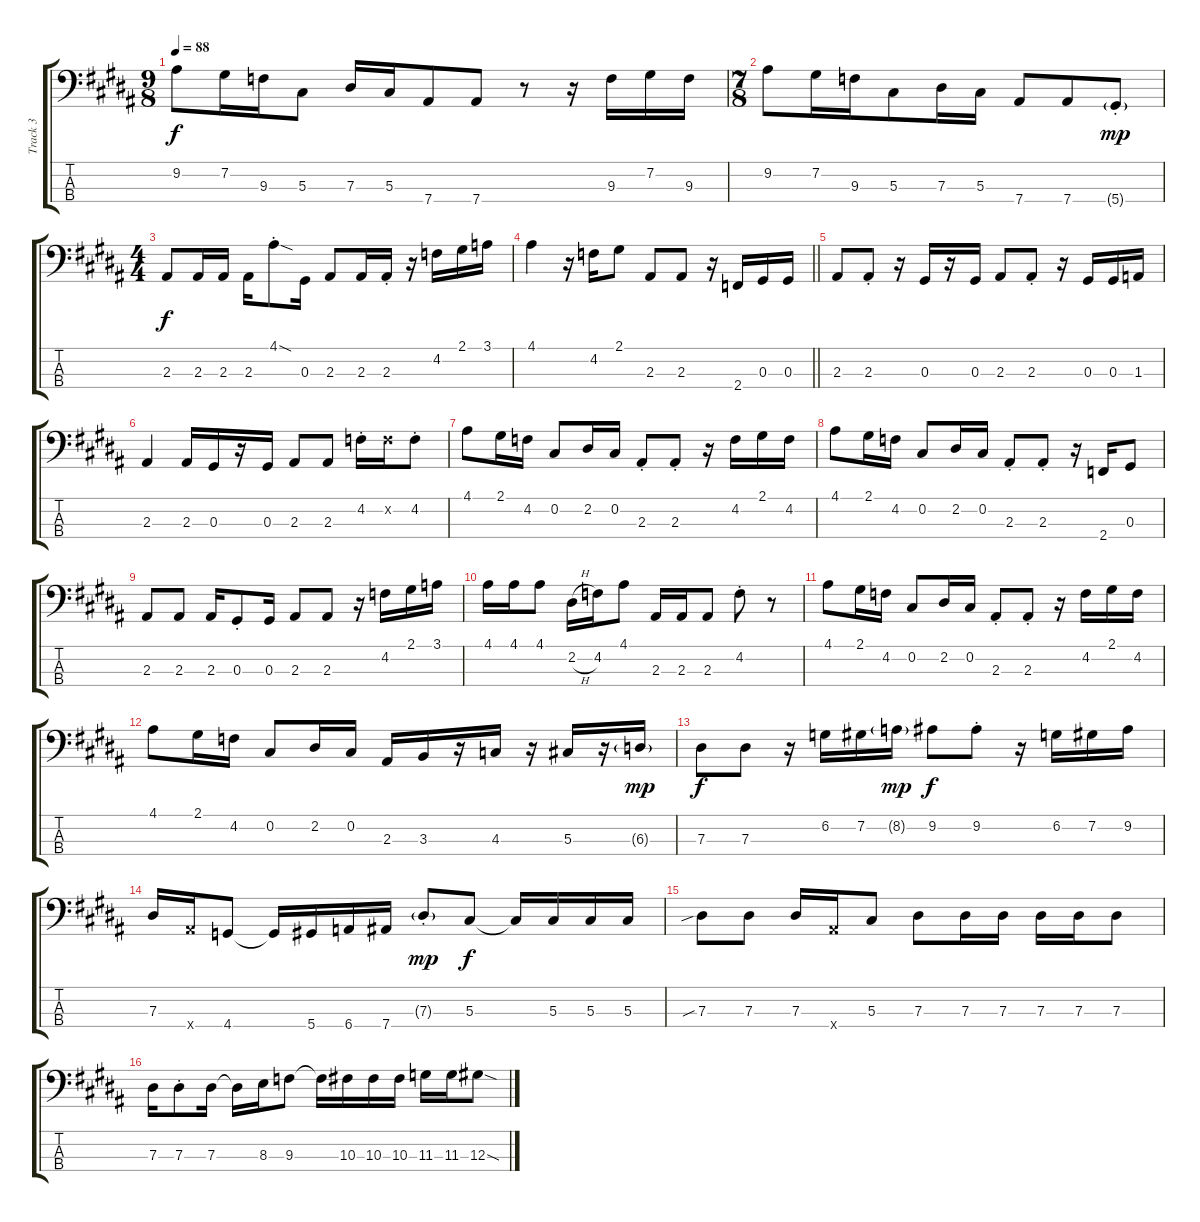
\track ("Track 3" "Track 3") {instrument electricbassfinger}
\staff {score tabs}
\tuning (Gb2 Db2 Ab1 Eb1) {hide}
\ts (9 8)
\tempo 88
\clef f4
\ks b
9.2.8{dy f} 7.2.16 9.3.16 5.3.8 7.3.16 5.3.16 7.4.8 7.4.8 r.8 r.16 9.3.16 7.2.16 9.3.16 |
\ts (7 8)
9.2.8 7.2.16 9.3.16 5.3.8 7.3.16 5.3.16 7.4.8 7.4.8 5.4{g st}.8{dy mp} |
\ts (4 4)
2.3.8{dy f} 2.3.16 2.3.16 2.3.16 4.1{sod st}.8 0.3.16 2.3.8 2.3.16 2.3{st}.16 r.16 4.2.16 2.1.16 3.1.16 |
\barLineRight lightlight
4.1.4 r.16 4.2.16 2.1.8 2.3.8 2.3.8 r.16 2.4.16 0.3.16 0.3.16 |
2.3.8 2.3{st}.8 r.16 0.3.16 r.16 0.3.16 2.3.8 2.3{st}.8 r.16 0.3.16 0.3.16 1.3.16 |
2.3.4 2.3.16 0.3.16 r.16 0.3.16 2.3.8 2.3.8 4.2{st}.16 4.2{x}.16 4.2{st}.8 |
4.1.8 2.1.16 4.2.16 0.2.8 2.2.16 0.2.16 2.3{st}.8 2.3{st}.8 r.16 4.2.16 2.1.16 4.2.16 |
4.1.8 2.1.16 4.2.16 0.2.8 2.2.16 0.2.16 2.3{st}.8 2.3{st}.8 r.16 2.4.16 0.3.8 |
2.3.8 2.3.8 2.3.16 0.3{st}.8 0.3.16 2.3.8 2.3.8 r.16 4.2.16 2.1.16 3.1.16 |
4.1.16 4.1.16 4.1.8 2.2{h}.16 4.2.16 4.1.8 2.3.16 2.3.16 2.3.8 4.2{st}.8 r.8 |
4.1.8 2.1.16 4.2.16 0.2.8 2.2.16 0.2.16 2.3{st}.8 2.3{st}.8 r.16 4.2.16 2.1.16 4.2.16 |
4.1.8 2.1.16 4.2.16 0.2.8 2.2.16 0.2.16 2.3.16 3.3.16 r.16 4.3.16 r.16 5.3.16 r.16 6.3{g}.16{dy mp} |
7.3.8{dy f} 7.3.8 r.16 6.2.16 7.2.16 8.2{g}.16{dy mp} 9.2.8{dy f} 9.2{st}.8 r.16 6.2.16 7.2.16 9.2.16 |
7.3.16 7.4{x}.16 4.4.8 4.4{t}.16 5.4.16 6.4.16 7.4.16 7.3{g st}.8{dy mp} 5.3.8{dy f} 5.3{t}.16 5.3.16 5.3.16 5.3.16 |
7.3{sib}.8 7.3.8 7.3.16 7.4{x}.16 5.3.8 7.3.8 7.3.16 7.3.16 7.3.16 7.3.16 7.3.8 |
7.3.16 7.3{st}.8 7.3.16 7.3{t}.16 8.3.16 9.3.8 9.3{t}.16 10.3.16 10.3.16 10.3.16 11.3.16 11.3.16 12.3{sod}.8
